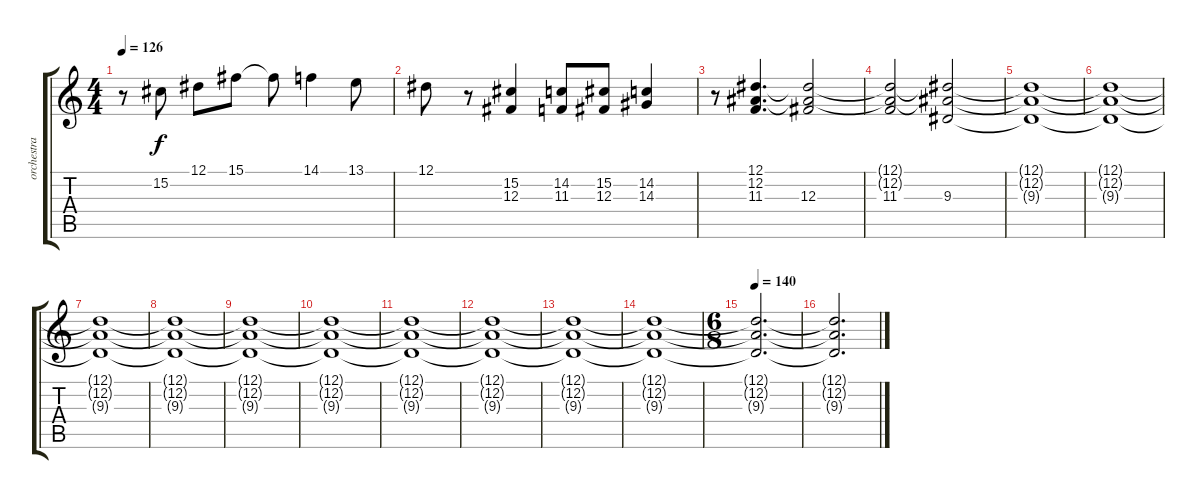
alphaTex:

\track ("orchestra" "orchestra") {instrument stringensemble1}
\staff {score tabs}
\tuning (Eb4 Bb3 Gb3 Db3 Ab2 Eb2) {hide}
\ts (4 4)
\tempo 126
\clef g2
\ks c
r.8{dy f} 15.2.8 12.1.8 15.1.8 15.1{t}.8 14.1.4 13.1.8 |
12.1.8 r.8 (15.2 12.3).4 (14.2 11.3).8 (15.2 12.3).8 (14.2 14.3).4 |
r.8 (12.1 12.2 11.3).4{d} (12.1{t} 12.2{t} 12.3).2 |
(12.1{t} 12.2{t} 11.3).2 (12.1{t} 12.2{t} 9.3).2 |
(12.1{t} 12.2{t} 9.3{t}).1 |
(12.1{t} 12.2{t} 9.3{t}).1 |
(12.1{t} 12.2{t} 9.3{t}).1 |
(12.1{t} 12.2{t} 9.3{t}).1 |
(12.1{t} 12.2{t} 9.3{t}).1 |
(12.1{t} 12.2{t} 9.3{t}).1 |
(12.1{t} 12.2{t} 9.3{t}).1 |
(12.1{t} 12.2{t} 9.3{t}).1 |
(12.1{t} 12.2{t} 9.3{t}).1 |
(12.1{t} 12.2{t} 9.3{t}).1 |
\ts (6 8)
\tempo 140
(12.1{t} 12.2{t} 9.3{t}).2{d} |
(12.1{t} 12.2{t} 9.3{t}).2{d}
